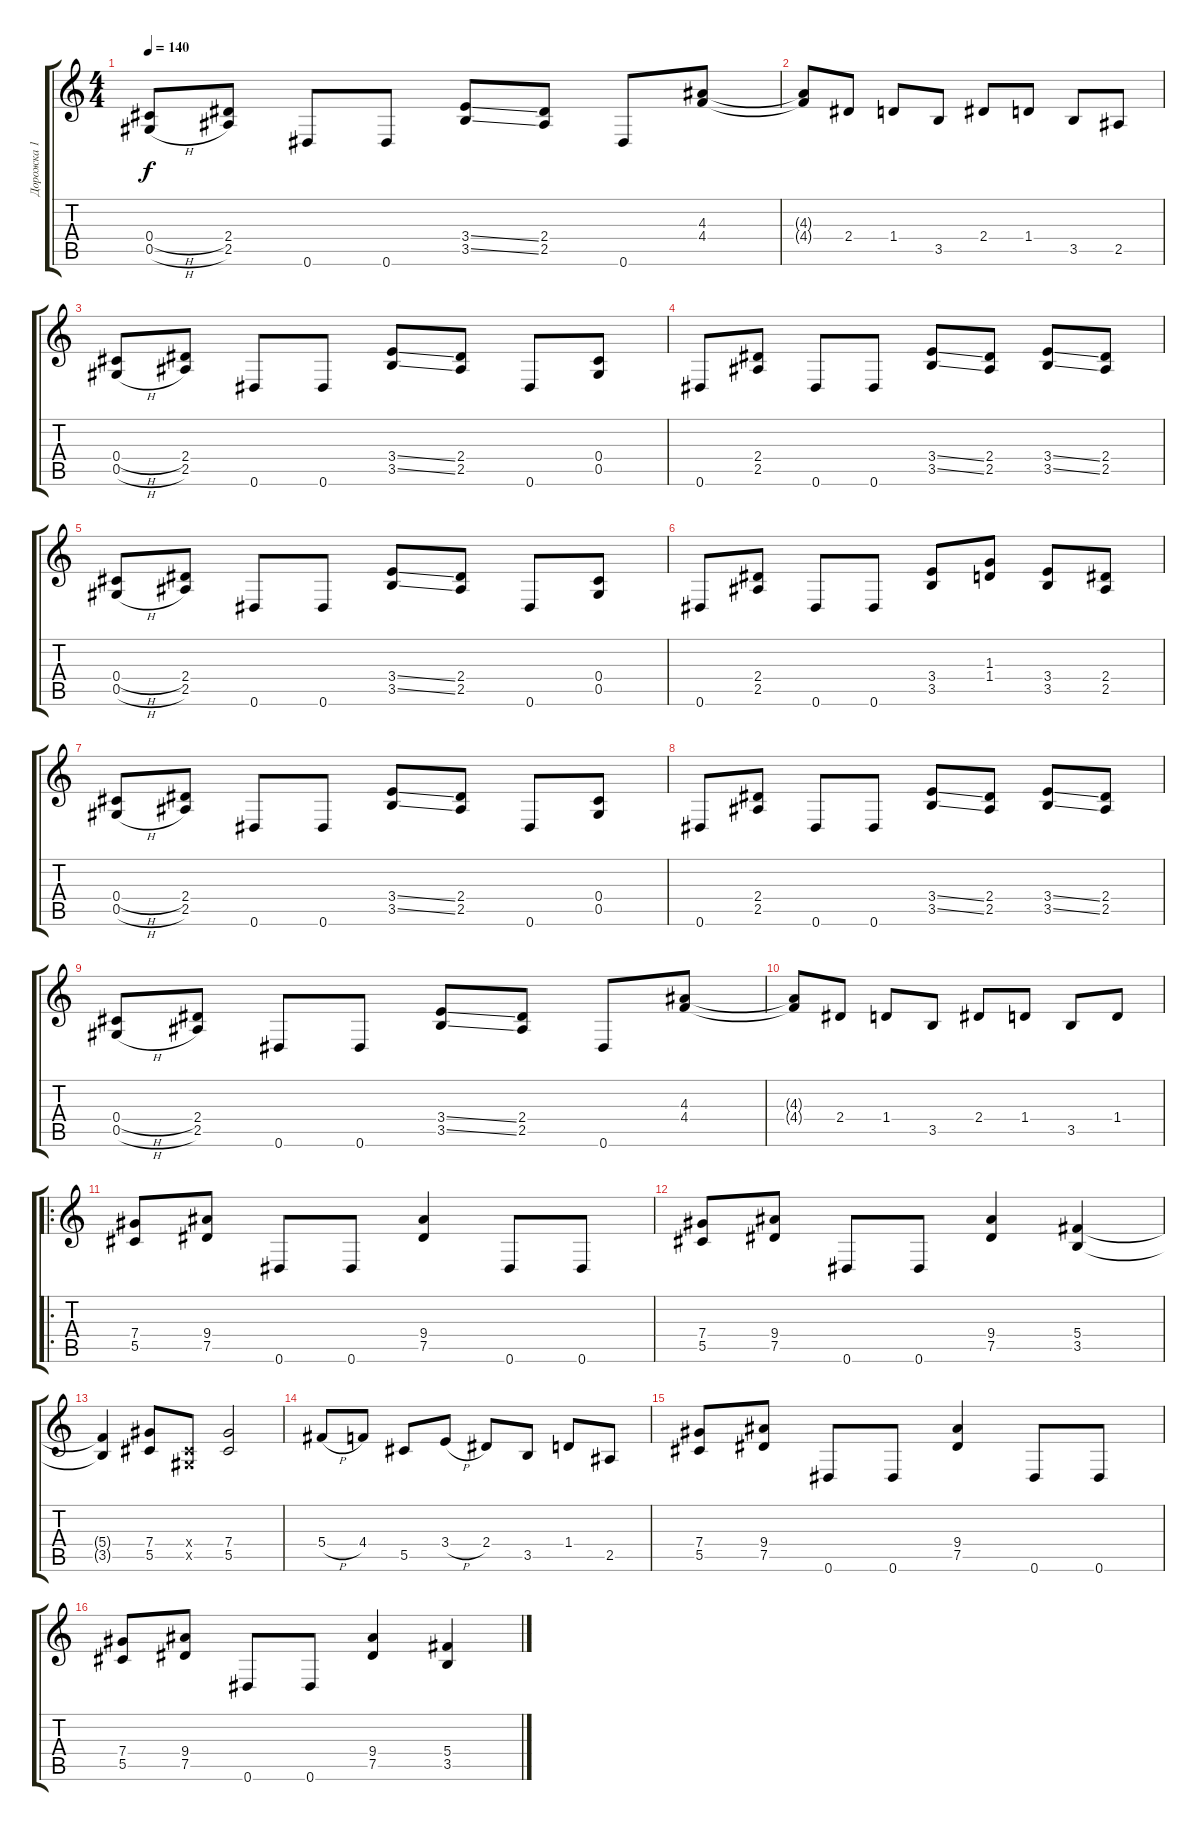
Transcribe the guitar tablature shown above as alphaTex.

\track ("Дорожка 1" "Дорожка 1") {instrument distortionguitar}
\staff {score tabs}
\tuning (Eb4 Bb3 Gb3 Db3 Ab2 Eb2) {hide}
\ts (4 4)
\tempo 140
\clef g2
\ks c
(0.4{h} 0.5{h}).8{dy f} (2.4 2.5).8 0.6.8 0.6.8 (3.4{ss} 3.5{ss}).8 (2.4 2.5).8 0.6.8 (4.3 4.4).8 |
(4.3{t} 4.4{t}).8 2.4.8 1.4.8 3.5.8 2.4.8 1.4.8 3.5.8 2.5.8 |
(0.4{h} 0.5{h}).8 (2.4 2.5).8 0.6.8 0.6.8 (3.4{ss} 3.5{ss}).8 (2.4 2.5).8 0.6.8 (0.4 0.5).8 |
0.6.8 (2.4 2.5).8 0.6.8 0.6.8 (3.4{ss} 3.5{ss}).8 (2.4 2.5).8 (3.4{ss} 3.5{ss}).8 (2.4 2.5).8 |
(0.4{h} 0.5{h}).8 (2.4 2.5).8 0.6.8 0.6.8 (3.4{ss} 3.5{ss}).8 (2.4 2.5).8 0.6.8 (0.4 0.5).8 |
0.6.8 (2.4 2.5).8 0.6.8 0.6.8 (3.4 3.5).8 (1.3 1.4).8 (3.4 3.5).8 (2.4 2.5).8 |
(0.4{h} 0.5{h}).8 (2.4 2.5).8 0.6.8 0.6.8 (3.4{ss} 3.5{ss}).8 (2.4 2.5).8 0.6.8 (0.4 0.5).8 |
0.6.8 (2.4 2.5).8 0.6.8 0.6.8 (3.4{ss} 3.5{ss}).8 (2.4 2.5).8 (3.4{ss} 3.5{ss}).8 (2.4 2.5).8 |
(0.4{h} 0.5{h}).8 (2.4 2.5).8 0.6.8 0.6.8 (3.4{ss} 3.5{ss}).8 (2.4 2.5).8 0.6.8 (4.3 4.4).8 |
(4.3{t} 4.4{t}).8 2.4.8 1.4.8 3.5.8 2.4.8 1.4.8 3.5.8 1.4.8 |
\ro
(7.4 5.5).8 (9.4 7.5).8 0.6.8 0.6.8 (9.4 7.5).4 0.6.8 0.6.8 |
(7.4 5.5).8 (9.4 7.5).8 0.6.8 0.6.8 (9.4 7.5).4 (5.4 3.5).4 |
(5.4{t} 3.5{t}).4 (7.4 5.5).8 (0.4{x} 0.5{x}).8 (7.4 5.5).2 |
5.4{h}.8 4.4.8 5.5.8 3.4{h}.8 2.4.8 3.5.8 1.4.8 2.5.8 |
(7.4 5.5).8 (9.4 7.5).8 0.6.8 0.6.8 (9.4 7.5).4 0.6.8 0.6.8 |
(7.4 5.5).8 (9.4 7.5).8 0.6.8 0.6.8 (9.4 7.5).4 (5.4 3.5).4
